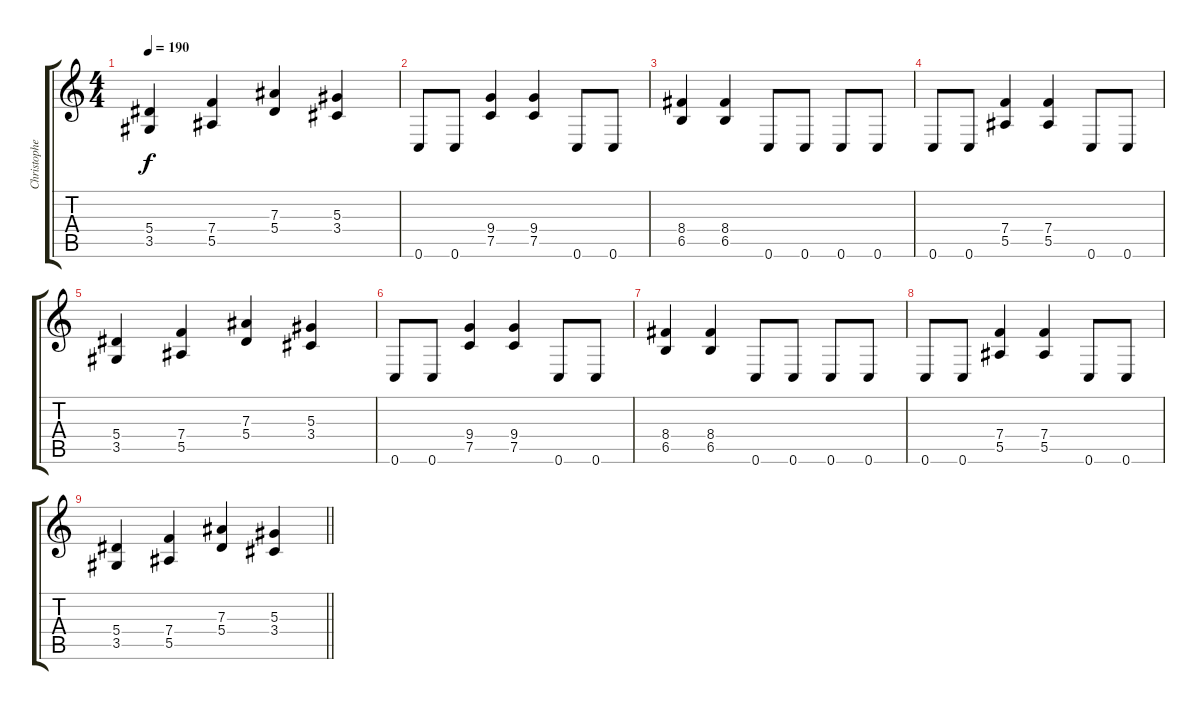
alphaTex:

\track ("Christopher Ammot" "Christophe") {instrument distortionguitar}
\staff {score tabs}
\tuning (C4 G3 Eb3 Bb2 F2 C2) {hide}
\ts (4 4)
\tempo 190
\clef g2
\ks c
(5.4 3.5).4{dy f} (7.4 5.5).4 (7.3 5.4).4 (5.3 3.4).4 |
0.6.8 0.6.8 (9.4 7.5).4 (9.4 7.5).4 0.6.8 0.6.8 |
(8.4 6.5).4 (8.4 6.5).4 0.6.8 0.6.8 0.6.8 0.6.8 |
0.6.8 0.6.8 (7.4 5.5).4 (7.4 5.5).4 0.6.8 0.6.8 |
(5.4 3.5).4 (7.4 5.5).4 (7.3 5.4).4 (5.3 3.4).4 |
0.6.8 0.6.8 (9.4 7.5).4 (9.4 7.5).4 0.6.8 0.6.8 |
(8.4 6.5).4 (8.4 6.5).4 0.6.8 0.6.8 0.6.8 0.6.8 |
0.6.8 0.6.8 (7.4 5.5).4 (7.4 5.5).4 0.6.8 0.6.8 |
\barLineRight lightlight
(5.4 3.5).4 (7.4 5.5).4 (7.3 5.4).4 (5.3 3.4).4
